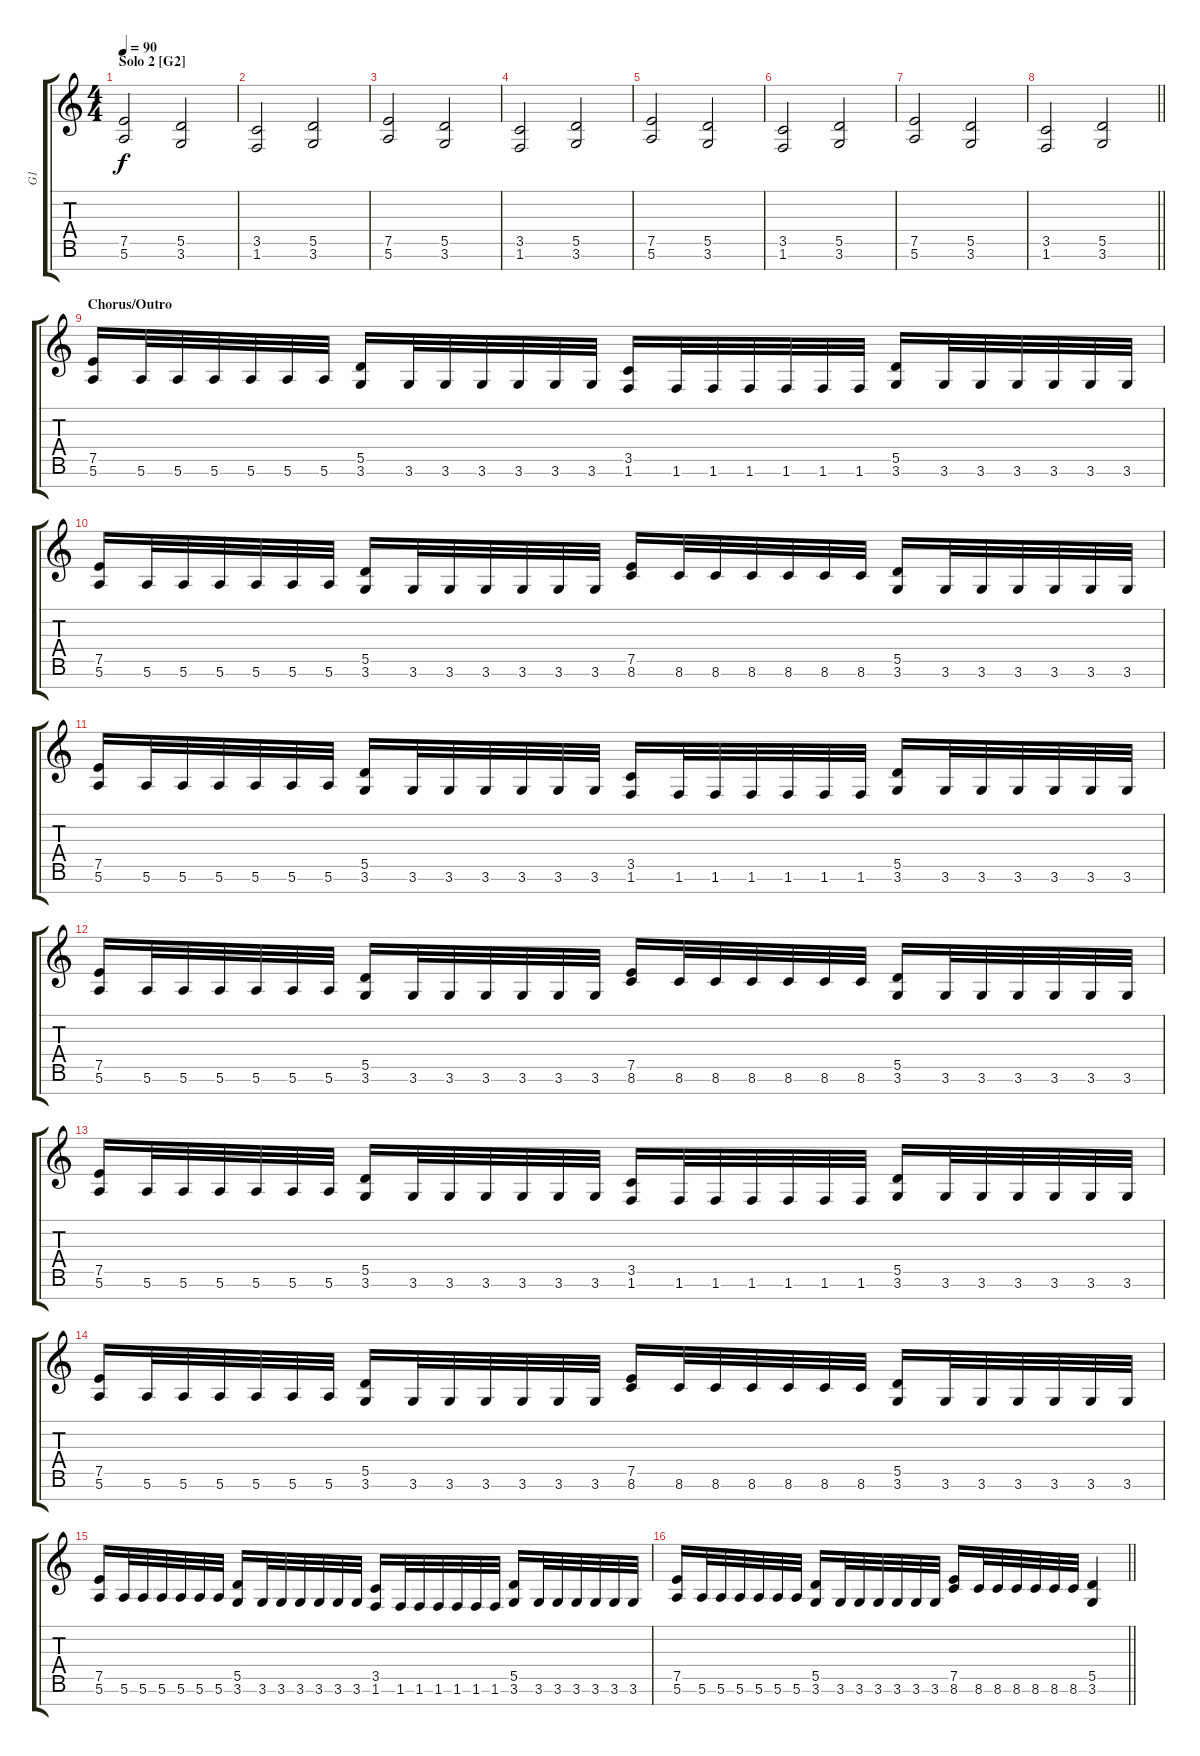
\track ("G1" "G1") {instrument distortionguitar}
\staff {score tabs}
\tuning (E4 B3 G3 D3 A2 E2 B1) {hide}
\ts (4 4)
\section ("" "Solo 2 [G2]")
\tempo 90
\clef g2
\ks c
(7.5 5.6).2{dy f} (5.5 3.6).2 |
(3.5 1.6).2 (5.5 3.6).2 |
(7.5 5.6).2 (5.5 3.6).2 |
(3.5 1.6).2 (5.5 3.6).2 |
(7.5 5.6).2 (5.5 3.6).2 |
(3.5 1.6).2 (5.5 3.6).2 |
(7.5 5.6).2 (5.5 3.6).2 |
\barLineRight lightlight
(3.5 1.6).2 (5.5 3.6).2 |
\section ("" "Chorus/Outro")
(7.5 5.6).16 5.6.32 5.6.32 5.6.32 5.6.32 5.6.32 5.6.32 (5.5 3.6).16 3.6.32 3.6.32 3.6.32 3.6.32 3.6.32 3.6.32 (3.5 1.6).16 1.6.32 1.6.32 1.6.32 1.6.32 1.6.32 1.6.32 (5.5 3.6).16 3.6.32 3.6.32 3.6.32 3.6.32 3.6.32 3.6.32 |
(7.5 5.6).16 5.6.32 5.6.32 5.6.32 5.6.32 5.6.32 5.6.32 (5.5 3.6).16 3.6.32 3.6.32 3.6.32 3.6.32 3.6.32 3.6.32 (7.5 8.6).16 8.6.32 8.6.32 8.6.32 8.6.32 8.6.32 8.6.32 (5.5 3.6).16 3.6.32 3.6.32 3.6.32 3.6.32 3.6.32 3.6.32 |
(7.5 5.6).16 5.6.32 5.6.32 5.6.32 5.6.32 5.6.32 5.6.32 (5.5 3.6).16 3.6.32 3.6.32 3.6.32 3.6.32 3.6.32 3.6.32 (3.5 1.6).16 1.6.32 1.6.32 1.6.32 1.6.32 1.6.32 1.6.32 (5.5 3.6).16 3.6.32 3.6.32 3.6.32 3.6.32 3.6.32 3.6.32 |
(7.5 5.6).16 5.6.32 5.6.32 5.6.32 5.6.32 5.6.32 5.6.32 (5.5 3.6).16 3.6.32 3.6.32 3.6.32 3.6.32 3.6.32 3.6.32 (7.5 8.6).16 8.6.32 8.6.32 8.6.32 8.6.32 8.6.32 8.6.32 (5.5 3.6).16 3.6.32 3.6.32 3.6.32 3.6.32 3.6.32 3.6.32 |
(7.5 5.6).16 5.6.32 5.6.32 5.6.32 5.6.32 5.6.32 5.6.32 (5.5 3.6).16 3.6.32 3.6.32 3.6.32 3.6.32 3.6.32 3.6.32 (3.5 1.6).16 1.6.32 1.6.32 1.6.32 1.6.32 1.6.32 1.6.32 (5.5 3.6).16 3.6.32 3.6.32 3.6.32 3.6.32 3.6.32 3.6.32 |
(7.5 5.6).16 5.6.32 5.6.32 5.6.32 5.6.32 5.6.32 5.6.32 (5.5 3.6).16 3.6.32 3.6.32 3.6.32 3.6.32 3.6.32 3.6.32 (7.5 8.6).16 8.6.32 8.6.32 8.6.32 8.6.32 8.6.32 8.6.32 (5.5 3.6).16 3.6.32 3.6.32 3.6.32 3.6.32 3.6.32 3.6.32 |
(7.5 5.6).16 5.6.32 5.6.32 5.6.32 5.6.32 5.6.32 5.6.32 (5.5 3.6).16 3.6.32 3.6.32 3.6.32 3.6.32 3.6.32 3.6.32 (3.5 1.6).16 1.6.32 1.6.32 1.6.32 1.6.32 1.6.32 1.6.32 (5.5 3.6).16 3.6.32 3.6.32 3.6.32 3.6.32 3.6.32 3.6.32 |
\barLineRight lightlight
(7.5 5.6).16 5.6.32 5.6.32 5.6.32 5.6.32 5.6.32 5.6.32 (5.5 3.6).16 3.6.32 3.6.32 3.6.32 3.6.32 3.6.32 3.6.32 (7.5 8.6).16 8.6.32 8.6.32 8.6.32 8.6.32 8.6.32 8.6.32 (5.5 3.6).4
